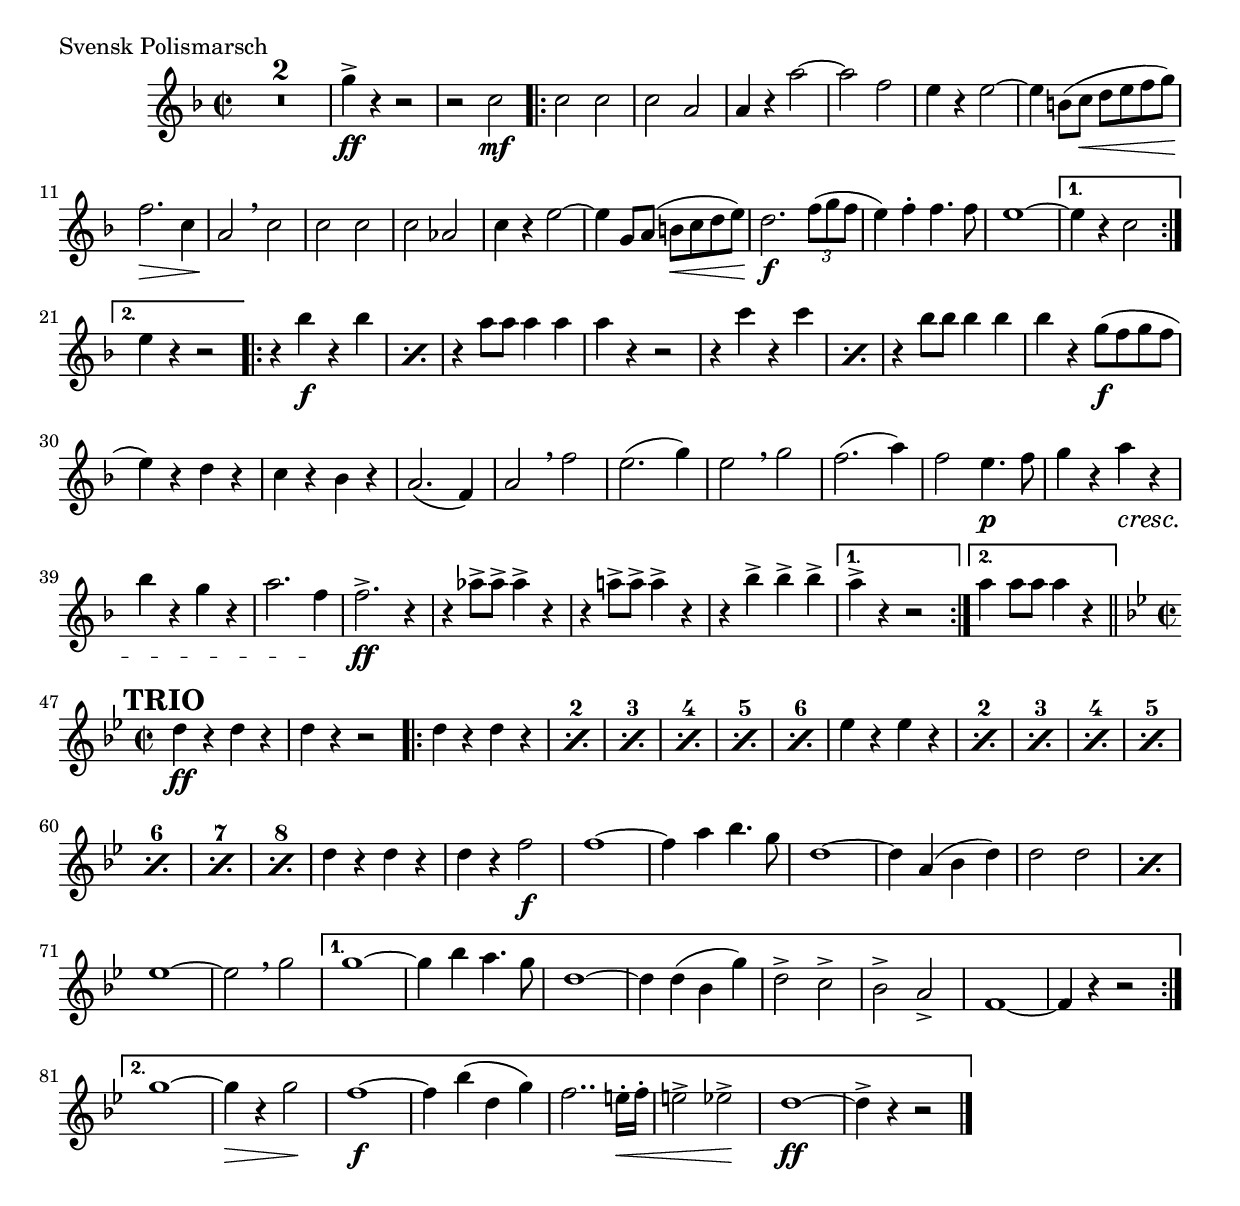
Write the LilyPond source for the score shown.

\version "2.18.0"
% When ready to include in collection: 1. Comment out paper.
% 				       2. Create include file of relative and
%					  header.
#(allow-volta-hook "||")
%Comment out from here
%{
#(ly:set-option 'point-and-click #t)
#(set-default-paper-size "a4" 'portrait)
#(set-global-staff-size 18) % set staff-size when ready to print

\include "Marsch_format.ly"

%...to here
%}
  \score {

    % Svenska Polisens Marscher: 1. Title    
    \relative c'' { 
    	    \time 2/2 \key f \major \clef treble
    	    \override DynamicLineSpanner.staff-padding = #2
    	    \compressFullBarRests
    	    R1*2 |g'4->\ff r r2 |r c,\mf 
   	    \repeat volta 2 {
    	    c2 c |c a |a4 r a'2~ |a f |e4 r e2~ |e4 b8 (c\< d e f g\!)
    	    f2.\> c4 |a2\!\breathe c |c c |c aes |c4 r e2~ 
    	    e4 g,8 a (b\< c d e\!) |d2.\f \tuplet 3/2 {f8 (g f} |e4) f-. f4. f8 
    	    e1~ 
    	    }
  	    \alternative {
    	    	    {e4 r c2}
    	    	    {e4 r r2}
 	    }
 	    \repeat volta 2 {
 	    \repeat percent 2 {r4 bes'\f r bes} |r a8 a a4 a |a r r2
 	    \repeat percent 2 {r4 c r c} |r bes8 bes bes4 bes 
 	    bes r g8\f (f g f |e4) r d r |c r bes r |a2. (f4) |a2 \breathe f'
	    e2. (g4) |e2 \breathe g |f2. (a4) |f2 e4.\p f8 |g4 r a\cresc r 
	    bes r g r |a2. f4\! |f2.->\ff r4 |r aes8-> aes-> aes4-> r
	    r a!8-> a-> a4-> r |r bes-> bes-> bes-> 
 	    }
 	    \alternative {
 	    	    {a-> r r2}
 	    	    {a4 a8 a a4 r \bar "||"}
 	    }
    \break
    \key bes \major
    \time 2/2
    \mark \markup {\bold TRIO}
    d,4\ff r d r |d r r2
    \repeat volta 2 {
    	    \set countPercentRepeats = ##t
    	    \repeat percent 6 {d4 r d r} 
    	    \repeat percent 8 {ees r ees r} |d r d r |d r f2\f
    	    \set countPercentRepeats = ##f
    	    f1~ |f4 a bes4. g8 |d1~ |d4 a (bes d) |\repeat percent 2 {d2 d}
    	    ees1~ |ees2 \breathe g }
    	    \alternative {
    	    	    {g1~ |g4 bes a4. g8 |d1~ |d4 d (bes g') |d2-> c-> |bes-> a->
    	    	     f1~ |f4 r r2}
    	    	    {g'1~ |g4\> r g2\!  |f1~\f |f4 bes (d, g) |f2.. e16-.\< f-.
    	    	    e2-> ees->\! |d1~\ff |d4-> r r2}
    	    }
    \bar "|."

    }%end relative
    \header {
    	    piece = "Svensk Polismarsch"
    	    composer = "P. Grundström"
    	}
    \layout {ragged-last = ##t
    	}

  }%end score
